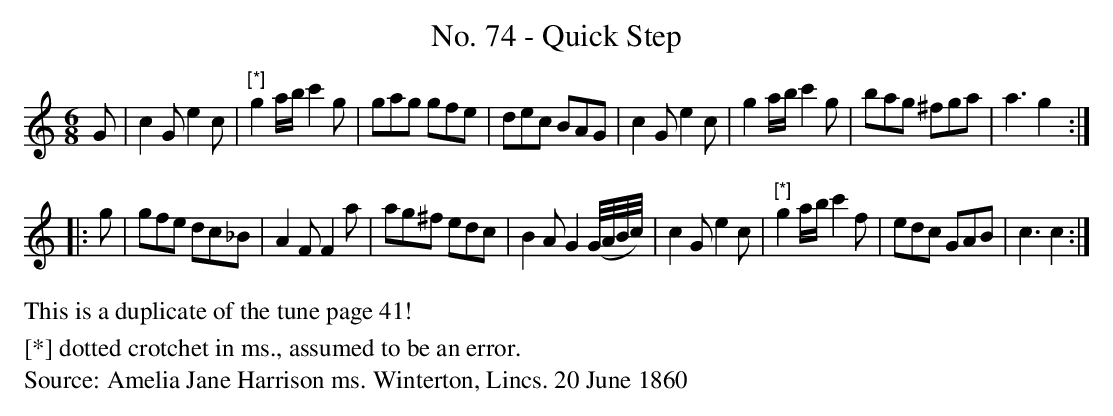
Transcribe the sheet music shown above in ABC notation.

X:1
T:No. 74 - Quick Step
M:6/8
L:1/8
K:C
G|c2Ge2c|"^[*]"g2a/b/ c'2g|gag gfe|dec BAG|c2Ge2c|g2a/b/ c'2g|bag ^fga|a3g2::
g|gfe dc_B|A2F F2a|ag^f edc|B2AG2(G//A//B//c//)|c2Ge2c|"^[*]"g2 a/b/ c'2f|edc GAB|c3c2:|
